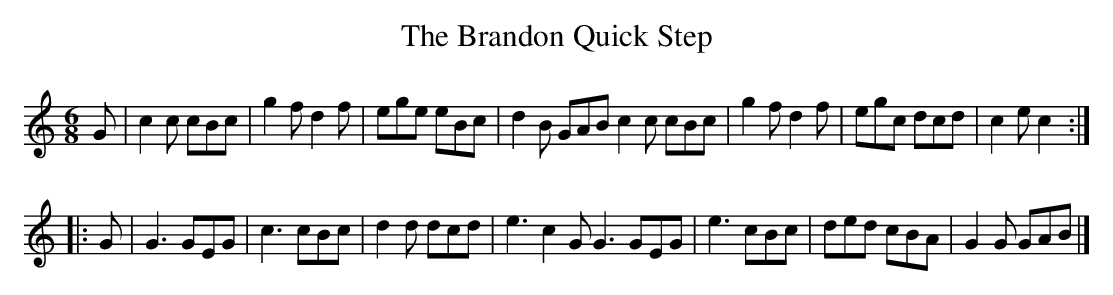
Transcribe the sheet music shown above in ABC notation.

X:1
T: The Brandon Quick Step
M: 6/8
L: 1/8
K:C
   G | c2c cBc | g2f d2f | ege eBc | d2B GAB \
       c2c cBc | g2f d2f | egc dcd | c2e c2  :|
|: G | G3  GEG | c3  cBc | d2d dcd | e3  c2G \
       G3  GEG | e3  cBc | ded cBA | G2G GAB |]
